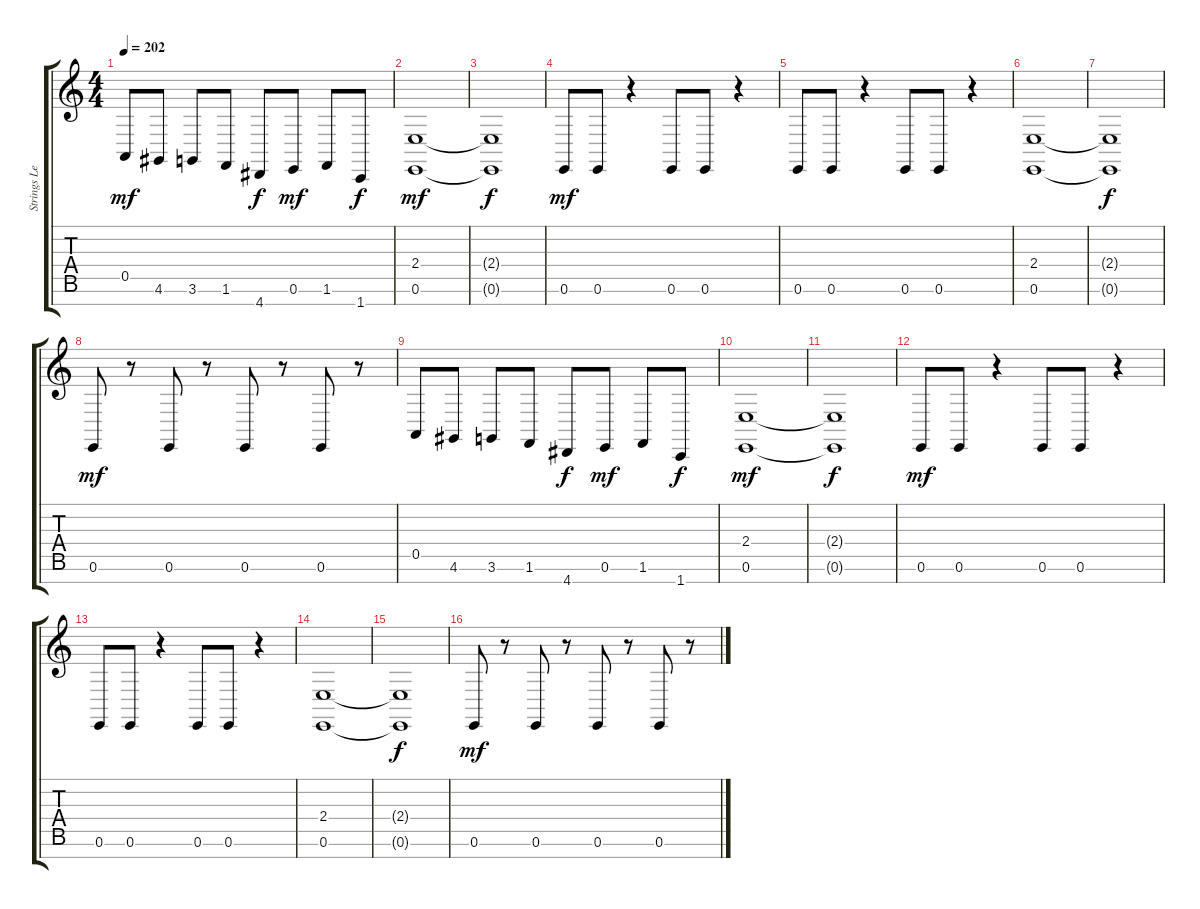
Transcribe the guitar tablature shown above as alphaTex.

\track ("Strings Left Hand" "Strings Le") {instrument stringensemble1}
\staff {score tabs}
\tuning (E4 B3 G3 D3 A2 E2 B1) {hide}
\ts (4 4)
\tempo 202
\clef g2
\ks c
0.5.8{dy mf} 4.6.8 3.6.8 1.6.8 4.7.8{dy f} 0.6.8{dy mf} 1.6.8 1.7.8{dy f} |
(2.4 0.6).1{dy mf} |
(2.4{t} 0.6{t}).1{dy f} |
0.6.8{dy mf} 0.6.8 r.4 0.6.8 0.6.8 r.4 |
0.6.8 0.6.8 r.4 0.6.8 0.6.8 r.4 |
(2.4 0.6).1 |
(2.4{t} 0.6{t}).1{dy f} |
0.6.8{dy mf} r.8 0.6.8 r.8 0.6.8 r.8 0.6.8 r.8 |
0.5.8 4.6.8 3.6.8 1.6.8 4.7.8{dy f} 0.6.8{dy mf} 1.6.8 1.7.8{dy f} |
(2.4 0.6).1{dy mf} |
(2.4{t} 0.6{t}).1{dy f} |
0.6.8{dy mf} 0.6.8 r.4 0.6.8 0.6.8 r.4 |
0.6.8 0.6.8 r.4 0.6.8 0.6.8 r.4 |
(2.4 0.6).1 |
(2.4{t} 0.6{t}).1{dy f} |
0.6.8{dy mf} r.8 0.6.8 r.8 0.6.8 r.8 0.6.8 r.8
